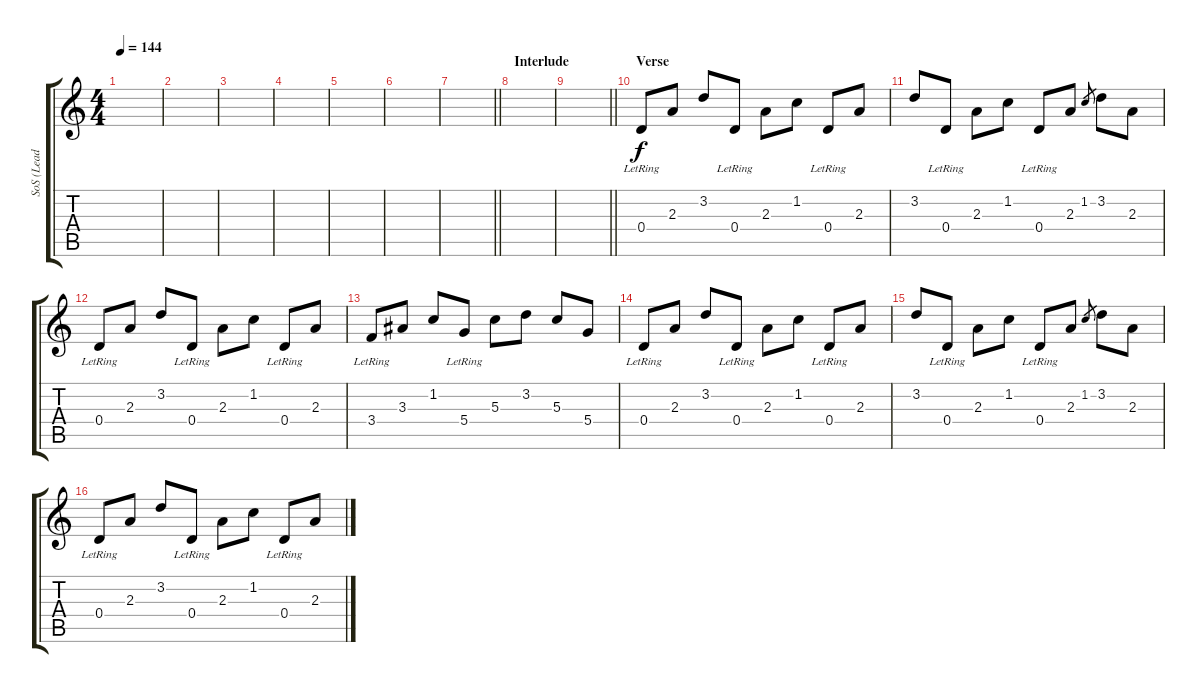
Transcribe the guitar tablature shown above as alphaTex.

\track ("SoS (Lead Clean Guitar)" "SoS (Lead ") {instrument electricguitarmuted}
\staff {score tabs}
\tuning (E4 B3 G3 D3 A2 E2) {hide}
\ts (4 4)
\tempo 144
\clef g2
\ks c
|
|
|
|
|
|
\barLineRight lightlight
|
\section ("" "Interlude")
|
\barLineRight lightlight
|
\section ("" "Verse")
0.4{lr}.8 2.3.8 3.2.8 0.4{lr}.8 2.3.8 1.2.8 0.4{lr}.8 2.3.8 |
3.2.8 0.4{lr}.8 2.3.8 1.2.8 0.4{lr}.8 2.3.8 1.2.8{gr} 3.2.8 2.3.8 |
0.4{lr}.8 2.3.8 3.2.8 0.4{lr}.8 2.3.8 1.2.8 0.4{lr}.8 2.3.8 |
3.4{lr}.8 3.3.8 1.2.8 5.4{lr}.8 5.3.8 3.2.8 5.3.8 5.4.8 |
0.4{lr}.8 2.3.8 3.2.8 0.4{lr}.8 2.3.8 1.2.8 0.4{lr}.8 2.3.8 |
3.2.8 0.4{lr}.8 2.3.8 1.2.8 0.4{lr}.8 2.3.8 1.2.8{gr} 3.2.8 2.3.8 |
0.4{lr}.8 2.3.8 3.2.8 0.4{lr}.8 2.3.8 1.2.8 0.4{lr}.8 2.3.8
